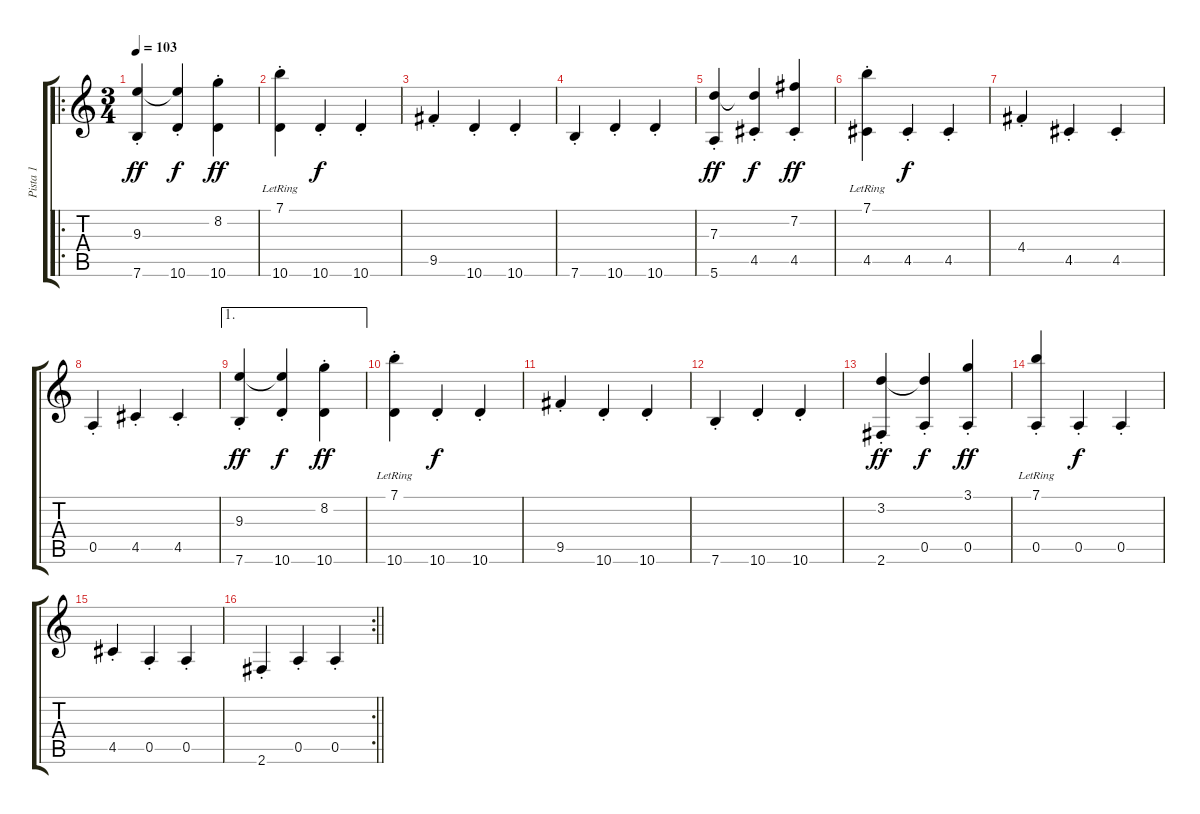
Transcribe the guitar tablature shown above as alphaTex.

\track ("Pista 1" "Pista 1") {instrument acousticguitarsteel}
\staff {score tabs}
\tuning (E4 B3 G3 D3 A2 E2) {hide}
\ro
\ts (3 4)
\tempo 103
\clef g2
\ks c
(9.3 7.6{st}).4{dy ff} (9.3{t} 10.6{st}).4{dy f} (8.2 10.6{st}).4{dy ff} |
(7.1{lr} 10.6{st}).4 10.6{st}.4{dy f} 10.6{st}.4 |
9.5{st}.4 10.6{st}.4 10.6{st}.4 |
7.6{st}.4 10.6{st}.4 10.6{st}.4 |
(7.3 5.6{st}).4{dy ff} (7.3{t} 4.5{st}).4{dy f} (7.2 4.5{st}).4{dy ff} |
(7.1{lr} 4.5{st}).4 4.5{st}.4{dy f} 4.5{st}.4 |
4.4{st}.4 4.5{st}.4 4.5{st}.4 |
0.5{st}.4 4.5{st}.4 4.5{st}.4 |
\ae 1
(9.3 7.6{st}).4{dy ff} (9.3{t} 10.6{st}).4{dy f} (8.2 10.6{st}).4{dy ff} |
(7.1{lr} 10.6{st}).4 10.6{st}.4{dy f} 10.6{st}.4 |
9.5{st}.4 10.6{st}.4 10.6{st}.4 |
7.6{st}.4 10.6{st}.4 10.6{st}.4 |
(3.2 2.6{st}).4{dy ff} (3.2{t} 0.5{st}).4{dy f} (3.1 0.5{st}).4{dy ff} |
(7.1{lr} 0.5{st}).4 0.5{st}.4{dy f} 0.5{st}.4 |
4.5{st}.4 0.5{st}.4 0.5{st}.4 |
\rc 2
\barLineRight lightlight
2.6{st}.4 0.5{st}.4 0.5{st}.4
